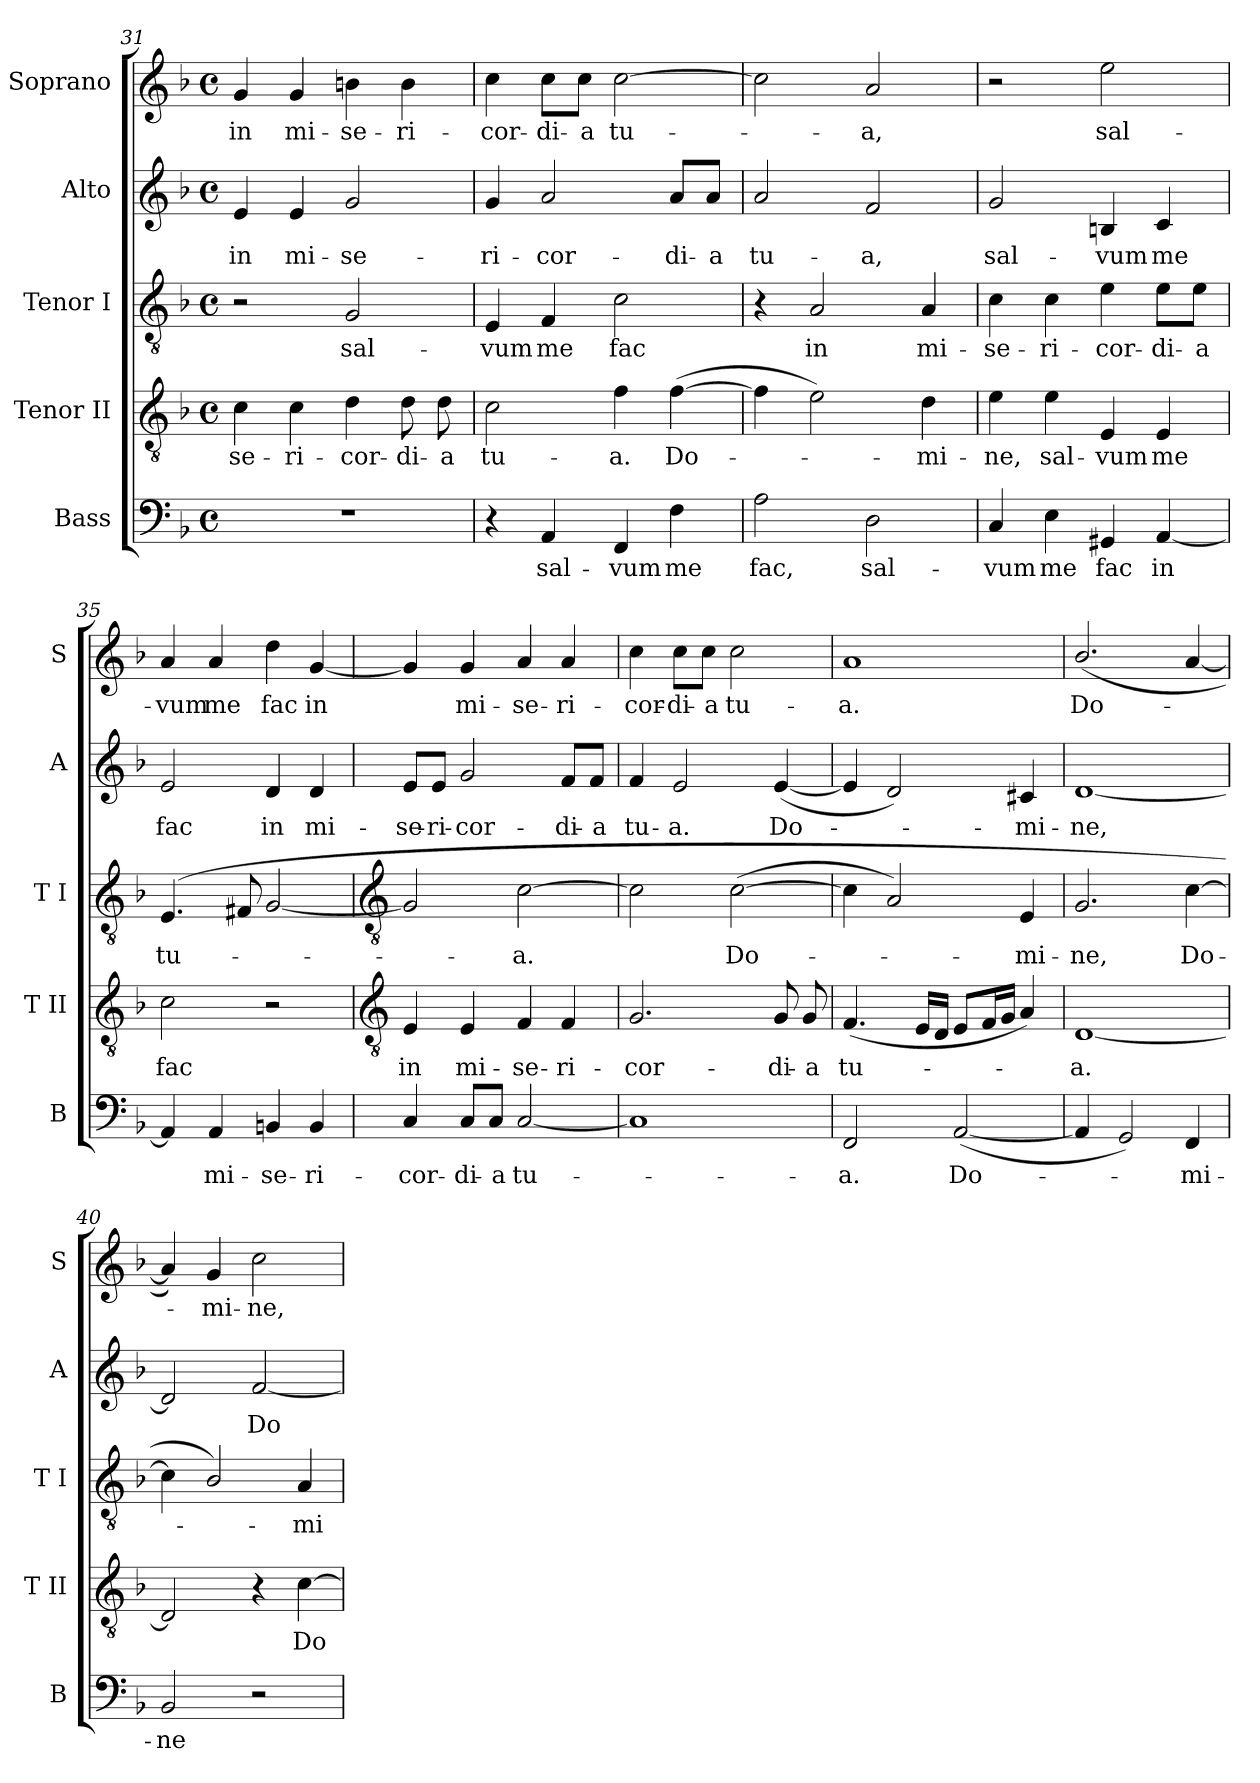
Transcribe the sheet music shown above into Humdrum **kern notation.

**kern	**text	**kern	**text	**kern	**text	**kern	**text	**kern	**text
*part5	*part5	*part4	*part4	*part3	*part3	*part2	*part2	*part1	*part1
*staff5	*staff5	*staff4	*staff4	*staff3	*staff3	*staff2	*staff2	*staff1	*staff1
*I"Bass	*	*I"Tenor II	*	*I"Tenor I	*	*I"Alto	*	*I"Soprano	*
*I'B	*	*I'T II	*	*I'T I	*	*I'A	*	*I'S	*
!!LO:LB:g=z
*clefF4	*	*clefGv2	*	*clefGv2	*	*clefG2	*	*clefG2	*
*k[b-]	*	*k[b-]	*	*k[b-]	*	*k[b-]	*	*k[b-]	*
*F:	*	*F:	*	*F:	*	*F:	*	*F:	*
*M4/4	*	*M4/4	*	*M4/4	*	*M4/4	*	*M4/4	*
*met(c)	*	*met(c)	*	*met(c)	*	*met(c)	*	*met(c)	*
=31	=31	=31	=31	=31	=31	=31	=31	=31	=31
!	!	!	!LO:LY:b	!	!	!	!LO:LY:b	!	!LO:LY:b
1r	.	4c	-se-	2r	.	4e	in	4g	in
!	!	!	!LO:LY:b	!	!	!	!LO:LY:b	!	!LO:LY:b
.	.	4c	-ri-	.	.	4e	mi-	4g	mi-
!	!	!	!LO:LY:b	!	!LO:LY:b	!	!LO:LY:b	!	!LO:LY:b
.	.	4d	-cor-	2G	sal-	2g	-se-	4bn	-se-
!	!	!	!LO:LY:b	!	!	!	!	!	!LO:LY:b
.	.	8d	-di-	.	.	.	.	4b	-ri-
!	!	!	!LO:LY:b	!	!	!	!	!	!
.	.	8d	-a	.	.	.	.	.	.
=32	=32	=32	=32	=32	=32	=32	=32	=32	=32
!	!	!	!LO:LY:b	!	!LO:LY:b	!	!LO:LY:b	!	!LO:LY:b
4r	.	2c	tu-	4E	-vum	4g	-ri-	4cc	-cor-
!	!LO:LY:b	!	!	!	!LO:LY:b	!	!LO:LY:b	!	!LO:LY:b
4AA	sal-	.	.	4F	me	2a	-cor-	8cc\L	-di-
!	!	!	!	!	!	!	!	!	!LO:LY:b
.	.	.	.	.	.	.	.	8cc\J	-a
!	!LO:LY:b	!	!LO:LY:b	!	!LO:LY:b	!	!	!	!LO:LY:b
4FF	-vum	4f	-a.	2c	fac	.	.	[2cc	tu-
!	!LO:LY:b	!	!LO:LY:b	!	!	!	!LO:LY:b	!	!
4F	me	(>[4f	Do-	.	.	8a/L	-di-	.	.
!	!	!	!	!	!	!	!LO:LY:b	!	!
.	.	.	.	.	.	8a/J	-a	.	.
=33	=33	=33	=33	=33	=33	=33	=33	=33	=33
!	!LO:LY:b	!	!	!	!	!	!LO:LY:b	!	!
2A	fac,	4f]	.	4r	.	2a	tu-	2cc]	.
!	!	!	!	!	!LO:LY:b	!	!	!	!
.	.	2e)	.	2A	in	.	.	.	.
!	!LO:LY:b	!	!	!	!	!	!LO:LY:b	!	!LO:LY:b
2D	sal-	.	.	.	.	2f	-a,	2a	a,
!	!	!	!LO:LY:b	!	!LO:LY:b	!	!	!	!
.	.	4d	mi-	4A	mi-	.	.	.	.
=34	=34	=34	=34	=34	=34	=34	=34	=34	=34
!	!LO:LY:b	!	!LO:LY:b	!	!LO:LY:b	!	!LO:LY:b	!	!
4C	-vum	4e	-ne,	4c	-se-	2g	sal-	2r	.
!	!LO:LY:b	!	!LO:LY:b	!	!LO:LY:b	!	!	!	!
4E	me	4e	sal-	4c	-ri-	.	.	.	.
!	!LO:LY:b	!	!LO:LY:b	!	!LO:LY:b	!	!LO:LY:b	!	!LO:LY:b
4GG#X	fac	4E	-vum	4e	-cor-	4Bn	-vum	2ee	sal-
!	!LO:LY:b	!	!LO:LY:b	!	!LO:LY:b	!	!LO:LY:b	!	!
[4AA	in	4E	me	8e\L	-di-	4c	me	.	.
!	!	!	!	!	!LO:LY:b	!	!	!	!
.	.	.	.	8e\J	-a	.	.	.	.
=35	=35	=35	=35	=35	=35	=35	=35	=35	=35
!	!	!	!LO:LY:b	!	!LO:LY:b	!	!LO:LY:b	!	!LO:LY:b
4AA]	.	2c	fac	(>4.E	tu-	2e	fac	4a	-vum
!	!LO:LY:b	!	!	!	!	!	!	!	!LO:LY:b
4AA	mi-	.	.	.	.	.	.	4a	me
.	.	.	.	8F#X	.	.	.	.	.
!	!LO:LY:b	!	!	!	!	!	!LO:LY:b	!	!LO:LY:b
4BBn	-se-	2r	.	[2G	.	4d	in	4dd	fac
!	!LO:LY:b	!	!	!	!	!	!LO:LY:b	!	!LO:LY:b
4BB	-ri-	.	.	.	.	4d	mi-	[4g	in
!!LO:LB:g=z
=36	=36	=36	=36	=36	=36	=36	=36	=36	=36
*	*	*clefGv2	*	*clefGv2	*	*	*	*	*
!	!LO:LY:b	!	!LO:LY:b	!	!	!	!LO:LY:b	!	!
4C	-cor-	4E	in	2G]	.	8e/L	-se-	4g]	.
!	!	!	!	!	!	!	!LO:LY:b	!	!
.	.	.	.	.	.	8e/J	-ri-	.	.
!	!LO:LY:b	!	!LO:LY:b	!	!	!	!LO:LY:b	!	!LO:LY:b
8C/L	-di-	4E	mi-	.	.	2g	-cor-	4g	mi-
!	!LO:LY:b	!	!	!	!	!	!	!	!
8C/J	-a	.	.	.	.	.	.	.	.
!	!LO:LY:b	!	!LO:LY:b	!	!LO:LY:b	!	!	!	!LO:LY:b
[2C	tu-	4F	-se-	[2c	a.	.	.	4a	-se-
!	!	!	!LO:LY:b	!	!	!	!LO:LY:b	!	!LO:LY:b
.	.	4F	-ri-	.	.	8f/L	-di-	4a	-ri-
!	!	!	!	!	!	!	!LO:LY:b	!	!
.	.	.	.	.	.	8f/J	-a	.	.
=37	=37	=37	=37	=37	=37	=37	=37	=37	=37
!	!	!	!LO:LY:b	!	!	!	!LO:LY:b	!	!LO:LY:b
1C]	.	2.G	-cor-	2c]	.	4f	tu-	4cc	-cor-
!	!	!	!	!	!	!	!LO:LY:b	!	!LO:LY:b
.	.	.	.	.	.	2e	-a.	8cc\L	-di-
!	!	!	!	!	!	!	!	!	!LO:LY:b
.	.	.	.	.	.	.	.	8cc\J	-a
!	!	!	!	!	!LO:LY:b	!	!	!	!LO:LY:b
.	.	.	.	(>[2c	Do-	.	.	2cc	tu-
!	!	!	!LO:LY:b	!	!	!	!LO:LY:b	!	!
.	.	8G	-di-	.	.	(<[4e	Do-	.	.
!	!	!	!LO:LY:b	!	!	!	!	!	!
.	.	8G	-a	.	.	.	.	.	.
=38	=38	=38	=38	=38	=38	=38	=38	=38	=38
!	!LO:LY:b	!	!LO:LY:b	!	!	!	!	!	!LO:LY:b
2FF	a.	(<4.F	tu-	4c]	.	4e]	.	1a	-a.
.	.	.	.	2A)	.	2d)	.	.	.
.	.	16ELL	.	.	.	.	.	.	.
.	.	16DJJ	.	.	.	.	.	.	.
!	!LO:LY:b	!	!	!	!	!	!	!	!
(<[2AA	Do-	8EL	.	.	.	.	.	.	.
.	.	16FL	.	.	.	.	.	.	.
.	.	16GJJ	.	.	.	.	.	.	.
!	!	!	!	!	!LO:LY:b	!	!LO:LY:b	!	!
.	.	4A)	.	4E	mi-	4c#X	mi-	.	.
=39	=39	=39	=39	=39	=39	=39	=39	=39	=39
!	!	!	!LO:LY:b	!	!LO:LY:b	!	!LO:LY:b	!	!LO:LY:b
4AA]	.	[1D	a.	2.G	-ne,	[1d	-ne,	(<2.b-/	Do-
2GG)	.	.	.	.	.	.	.	.	.
!	!LO:LY:b	!	!	!	!LO:LY:b	!	!	!	!
4FF	mi-	.	.	[4c	Do-	.	.	[4a	.
=40	=40	=40	=40	=40	=40	=40	=40	=40	=40
!	!LO:LY:b	!	!	!	!	!	!	!	!
2BB-	-ne	2D]	.	4c]	.	2d]	.	4a])	.
!	!	!	!	!	!	!	!	!	!LO:LY:b
.	.	.	.	2B-/)	.	.	.	4g	mi-
!	!	!	!	!	!	!	!LO:LY:b	!	!LO:LY:b
2r	.	4r	.	.	.	[2f	Do-	2cc	-ne,
!	!	!	!LO:LY:b	!	!LO:LY:b	!	!	!	!
.	.	[4c	Do-	4A	mi-	.	.	.	.
=	=	=	=	=	=	=	=	=	=
*-	*-	*-	*-	*-	*-	*-	*-	*-	*-
